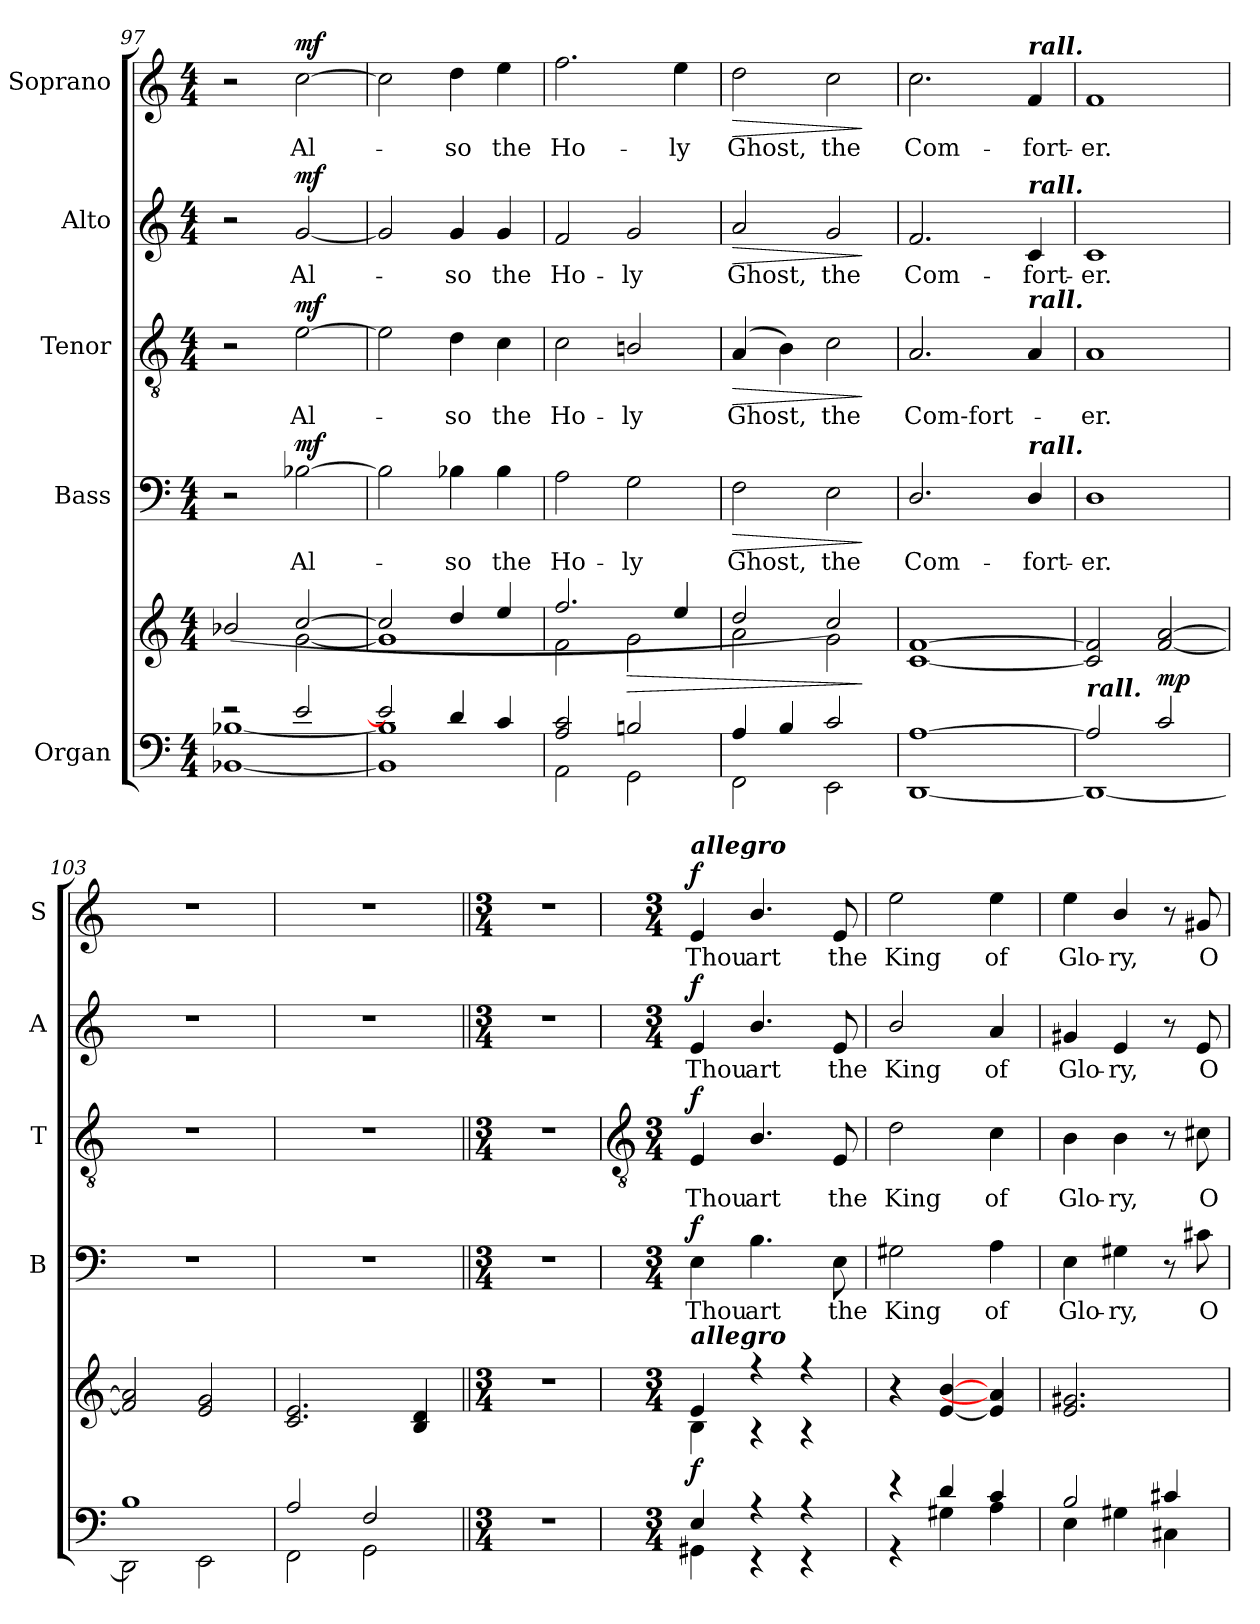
**kern	**kern	**dynam	**kern	**text	**dynam	**kern	**text	**dynam	**kern	**text	**dynam	**kern	**text	**dynam
*part5	*part5	*part5	*part4	*part4	*part4	*part3	*part3	*part3	*part2	*part2	*part2	*part1	*part1	*part1
*staff6	*staff5	*staff5/6	*staff4	*staff4	*staff4	*staff3	*staff3	*staff3	*staff2	*staff2	*staff2	*staff1	*staff1	*staff1
*I"Organ	*	*	*I"Bass	*	*	*I"Tenor	*	*	*I"Alto	*	*	*I"Soprano	*	*
*	*	*	*I'B	*	*	*I'T	*	*	*I'A	*	*	*I'S	*	*
!!LO:LB:g=z
*clefF4	*clefG2	*	*clefF4	*	*	*clefGv2	*	*	*clefG2	*	*	*clefG2	*	*
*k[]	*k[]	*	*k[]	*	*	*k[]	*	*	*k[]	*	*	*k[]	*	*
*C:	*C:	*	*C:	*	*	*C:	*	*	*C:	*	*	*C:	*	*
*M4/4	*M4/4	*	*M4/4	*	*	*M4/4	*	*	*M4/4	*	*	*M4/4	*	*
=97	=97	=97	=97	=97	=97	=97	=97	=97	=97	=97	=97	=97	=97	=97
*^	*^	*	*	*	*	*	*	*	*	*	*	*	*	*
2r	[1BB-X\ [1B-X\	(>2b-X/	2ryy	.	2r	.	.	2r	.	.	2r	.	.	2r	.	.
!	!	!	!	!	!	!LO:LY:b	!LO:DY:b	!	!LO:LY:b	!LO:DY:b	!	!LO:LY:b	!LO:DY:b	!	!LO:LY:b	!LO:DY:b
2e/	.	[2cc/	[2g\	.	[2B-X	Al-	mf	[2e	Al-	mf	[2g	Al-	mf	[2cc	Al-	mf
=98	=98	=98	=98	=98	=98	=98	=98	=98	=98	=98	=98	=98	=98	=98	=98	=98
2e/]	1BB-\] 1B-\]	2cc/]	1g\]	.	2B-]	.	.	2e]	.	.	2g]	.	.	2cc]	.	.
!	!	!	!	!	!	!LO:LY:b	!	!	!LO:LY:b	!	!	!LO:LY:b	!	!	!LO:LY:b	!
4d/	.	4dd/	.	.	4B-	so	.	4d	so	.	4g	so	.	4dd	so	.
!	!	!	!	!	!	!LO:LY:b	!	!	!LO:LY:b	!	!	!LO:LY:b	!	!	!LO:LY:b	!
4c/	.	4ee/	.	.	4B-	the	.	4c	the	.	4g	the	.	4ee	the	.
=99	=99	=99	=99	=99	=99	=99	=99	=99	=99	=99	=99	=99	=99	=99	=99	=99
!	!	!	!	!	!	!LO:LY:b	!	!	!LO:LY:b	!	!	!LO:LY:b	!	!	!LO:LY:b	!
2A/ 2c/	2AA\	2.ff/	2f\	.	2A	Ho-	.	2c	Ho-	.	2f	Ho-	.	2.ff	Ho-	.
!	!	!	!	!LO:HP:b	!	!LO:LY:b	!	!	!LO:LY:b	!	!	!LO:LY:b	!	!	!	!
2Bn/	2GG\	.	2g\	>	2G	-ly	.	2Bn/	-ly	.	2g	-ly	.	.	.	.
!	!	!	!	!	!	!	!	!	!	!	!	!	!	!	!LO:LY:b	!
.	.	4ee/	.	.	.	.	.	.	.	.	.	.	.	4ee	-ly	.
=100	=100	=100	=100	=100	=100	=100	=100	=100	=100	=100	=100	=100	=100	=100	=100	=100
!	!	!	!	!	!	!LO:LY:b	!LO:HP:b	!	!LO:LY:b	!LO:HP:b	!	!LO:LY:b	!LO:HP:b	!	!LO:LY:b	!LO:HP:b
4A/	2FF\	2dd/	2a\	.	2F	Ghost,	>	(<4A	Ghost,	>	2a	Ghost,	>	2dd	Ghost,	>
4B/	.	.	.	.	.	.	.	4B)	.	.	.	.	.	.	.	.
!	!	!	!	!	!	!LO:LY:b	!	!	!LO:LY:b	!	!	!LO:LY:b	!	!	!LO:LY:b	!
2c/	2EE\	2cc/)	2g\	.	2E	the	.	2c	the	.	2g	the	.	2cc	the	.
*v	*v	*	*	*	*	*	*	*	*	*	*	*	*	*	*	*
*	*v	*v	*	*	*	*	*	*	*	*	*	*	*	*	*
.	.	]	.	.	]	.	.	]	.	.	]	.	.	]
=101	=101	=101	=101	=101	=101	=101	=101	=101	=101	=101	=101	=101	=101	=101
*^	*^	*	*	*	*	*	*	*	*	*	*	*	*	*
!	!	!	!	!	!	!LO:LY:b	!	!	!LO:LY:b	!	!	!LO:LY:b	!	!	!LO:LY:b	!
[1A/	[1DD\	[1c/ [1f/	2ryy	.	2.D/	Com-	.	2.A	Com-fort-	.	2.f	Com-	.	2.cc	Com-	.
.	.	.	2ryy	.	.	.	.	.	.	.	.	.	.	.	.	.
!	!	!	!	!	!	!	!	!	!	!	!	!	!	!LO:TX:a:Bi:t=rall.	!	!
!	!	!	!	!	!	!	!	!	!	!	!LO:TX:a:Bi:t=rall.	!	!	!	!	!
!	!	!	!	!	!	!	!	!LO:TX:a:Bi:t=rall.	!	!	!	!	!	!	!	!
!	!	!	!	!	!LO:TX:a:Bi:t=rall.	!	!	!	!	!	!	!	!	!	!	!
!	!	!	!	!	!	!LO:LY:b	!	!	!	!	!	!LO:LY:b	!	!	!LO:LY:b	!
.	.	.	.	.	4D/	-fort-	.	4A	.	.	4c	-fort-	.	4f	-fort-	.
=102	=102	=102	=102	=102	=102	=102	=102	=102	=102	=102	=102	=102	=102	=102	=102	=102
!LO:TX:a:Bi:t=rall.	!	!	!	!	!	!	!	!	!	!	!	!	!	!	!	!
!	!	!	!	!	!	!LO:LY:b	!	!	!LO:LY:b	!	!	!LO:LY:b	!	!	!LO:LY:b	!
2A/]	1DD\_	2c/] 2f/]	2ryy	.	1D	-er.	.	1A	-er.	.	1c	-er.	.	1f	-er.	.
!	!	!	!	!LO:DY:a=2	!	!	!	!	!	!	!	!	!	!	!	!
2c/	.	[2f/ [2a/	2ryy	mp	.	.	.	.	.	.	.	.	.	.	.	.
=103	=103	=103	=103	=103	=103	=103	=103	=103	=103	=103	=103	=103	=103	=103	=103	=103
1B/	2DD\]	2f/] 2a/]	2ryy	.	1r	.	.	1r	.	.	1r	.	.	1r	.	.
.	2EE\	2e/ 2g/	2ryy	.	.	.	.	.	.	.	.	.	.	.	.	.
=104	=104	=104	=104	=104	=104	=104	=104	=104	=104	=104	=104	=104	=104	=104	=104	=104
2A/	2FF\	2.c/ 2.e/	2ryy	.	1r	.	.	1r	.	.	1r	.	.	1r	.	.
2F/	2GG\	.	2ryy	.	.	.	.	.	.	.	.	.	.	.	.	.
.	.	4B/ 4d/	.	.	.	.	.	.	.	.	.	.	.	.	.	.
*v	*v	*	*	*	*	*	*	*	*	*	*	*	*	*	*	*
*	*v	*v	*	*	*	*	*	*	*	*	*	*	*	*	*
=105||	=105||	=105||	=105||	=105||	=105||	=105||	=105||	=105||	=105||	=105||	=105||	=105||	=105||	=105||
*M3/4	*M3/4	*	*M3/4	*	*	*M3/4	*	*	*M3/4	*	*	*M3/4	*	*
2.r	2.r	.	2.r	.	.	2.r	.	.	2.r	.	.	2.r	.	.
!!LO:LB:g=z
=106	=106	=106	=106	=106	=106	=106	=106	=106	=106	=106	=106	=106	=106	=106
*	*	*	*	*	*	*clefGv2	*	*	*	*	*	*	*	*
*M3/4	*M3/4	*	*M3/4	*	*	*M3/4	*	*	*M3/4	*	*	*M3/4	*	*
*^	*^	*	*	*	*	*	*	*	*	*	*	*	*	*
!	!	!	!	!	!	!	!	!	!	!	!	!	!	!LO:TX:a:Bi:t=allegro	!	!
!	!	!LO:TX:a:Bi:t=allegro	!	!	!	!	!	!	!	!	!	!	!	!	!	!
!	!	!	!	!LO:DY:b	!	!LO:LY:b	!LO:DY:b	!	!LO:LY:b	!LO:DY:b	!	!LO:LY:b	!LO:DY:b	!	!LO:LY:b	!LO:DY:b
4E/	4GG#X\	4e/	4B\	f	4E	Thou	f	4E	Thou	f	4e	Thou	f	4e	Thou	f
!	!	!	!	!	!	!LO:LY:b	!	!	!LO:LY:b	!	!	!LO:LY:b	!	!	!LO:LY:b	!
4r	4r	4r	4r	.	4.B	art	.	4.B/	art	.	4.b/	art	.	4.b/	art	.
4r	4r	4r	4r	.	.	.	.	.	.	.	.	.	.	.	.	.
!	!	!	!	!	!	!LO:LY:b	!	!	!LO:LY:b	!	!	!LO:LY:b	!	!	!LO:LY:b	!
.	.	.	.	.	8E	the	.	8E	the	.	8e	the	.	8e	the	.
=107	=107	=107	=107	=107	=107	=107	=107	=107	=107	=107	=107	=107	=107	=107	=107	=107
!	!	!	!	!	!	!LO:LY:b	!	!	!LO:LY:b	!	!	!LO:LY:b	!	!	!LO:LY:b	!
4r	4r	4r	2ryy	.	2G#X	King	.	2d\	King	.	2b/	King	.	2ee	King	.
4d/	4G#X\	[4e/ [4b/	.	.	.	.	.	.	.	.	.	.	.	.	.	.
!	!	!	!	!	!	!LO:LY:b	!	!	!LO:LY:b	!	!	!LO:LY:b	!	!	!LO:LY:b	!
4c/	4A\	4e/] 4a/]	4ryy	.	4A	of	.	4c	of	.	4a	of	.	4ee	of	.
=108	=108	=108	=108	=108	=108	=108	=108	=108	=108	=108	=108	=108	=108	=108	=108	=108
!	!	!	!	!	!	!LO:LY:b	!	!	!LO:LY:b	!	!	!LO:LY:b	!	!	!LO:LY:b	!
2B/	4E\	2.e/ 2.g#X/	2ryy	.	4E	Glo-	.	4B	Glo-	.	4g#X	Glo-	.	4ee	Glo-	.
!	!	!	!	!	!	!LO:LY:b	!	!	!LO:LY:b	!	!	!LO:LY:b	!	!	!LO:LY:b	!
.	4G#X\	.	.	.	4G#X	-ry,	.	4B	-ry,	.	4e	-ry,	.	4b/	-ry,	.
4c#X/	4C#X\	.	4ryy	.	8r	.	.	8r	.	.	8r	.	.	8r	.	.
!	!	!	!	!	!	!LO:LY:b	!	!	!LO:LY:b	!	!	!LO:LY:b	!	!	!LO:LY:b	!
.	.	.	.	.	8c#X	O	.	8c#X	O	.	8e	O	.	8g#X	O	.
*v	*v	*	*	*	*	*	*	*	*	*	*	*	*	*	*	*
*	*v	*v	*	*	*	*	*	*	*	*	*	*	*	*	*
=	=	=	=	=	=	=	=	=	=	=	=	=	=	=
*-	*-	*-	*-	*-	*-	*-	*-	*-	*-	*-	*-	*-	*-	*-
